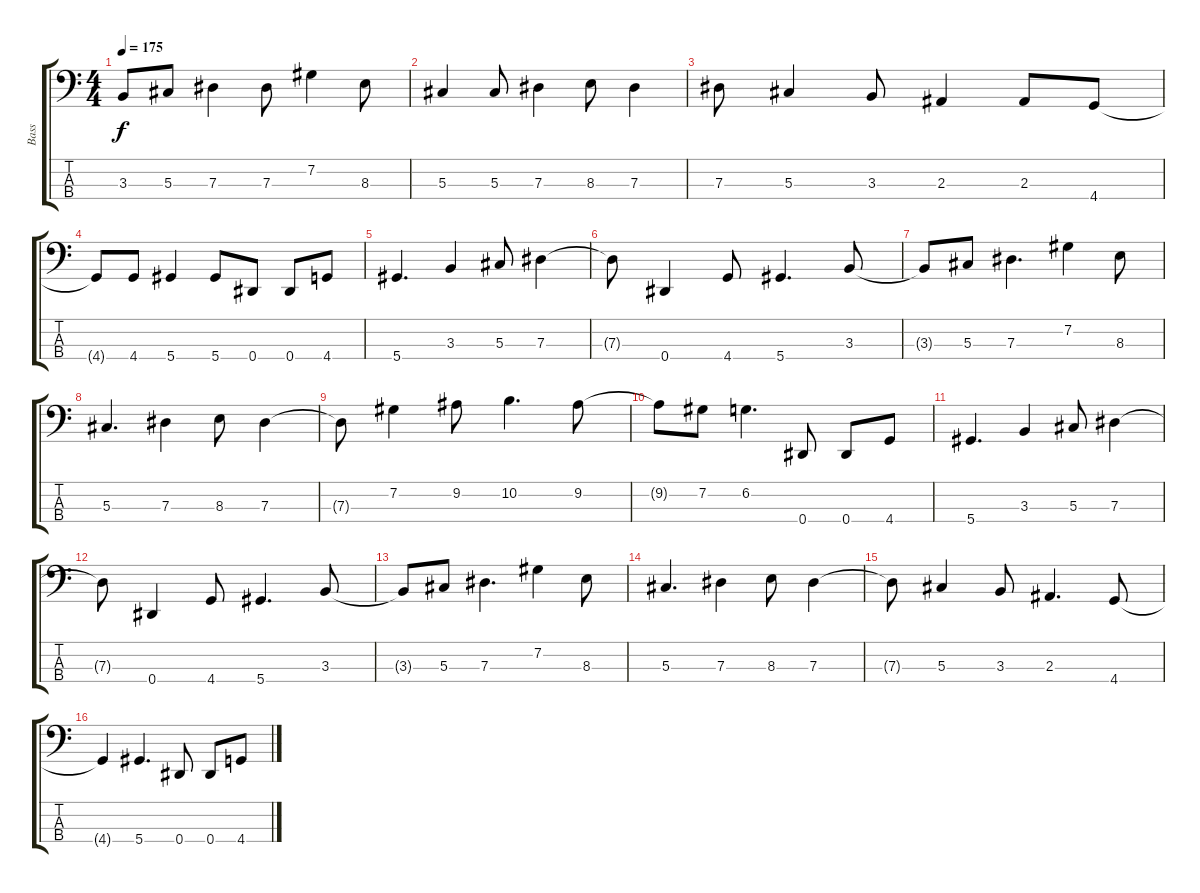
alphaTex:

\track ("Bass" "Bass") {instrument electricbasspick}
\staff {score tabs}
\tuning (Gb2 Db2 Ab1 Eb1) {hide}
\ts (4 4)
\tempo 175
\clef f4
\ks c
3.3{t}.8{dy f} 5.3.8 7.3.4 7.3.8 7.2.4 8.3.8 |
5.3.4 5.3.8 7.3.4 8.3.8 7.3.4 |
7.3.8 5.3.4 3.3.8 2.3.4 2.3.8 4.4.8 |
4.4{t}.8 4.4.8 5.4.4 5.4.8 0.4.8 0.4.8 4.4.8 |
5.4.4{d} 3.3.4 5.3.8 7.3.4 |
7.3{t}.8 0.4.4 4.4.8 5.4.4{d} 3.3.8 |
3.3{t}.8 5.3.8 7.3.4{d} 7.2.4 8.3.8 |
5.3.4{d} 7.3.4 8.3.8 7.3.4 |
7.3{t}.8 7.2.4 9.2.8 10.2.4{d} 9.2.8 |
9.2{t}.8 7.2.8 6.2.4{d} 0.4.8 0.4.8 4.4.8 |
5.4.4{d} 3.3.4 5.3.8 7.3.4 |
7.3{t}.8 0.4.4 4.4.8 5.4.4{d} 3.3.8 |
3.3{t}.8 5.3.8 7.3.4{d} 7.2.4 8.3.8 |
5.3.4{d} 7.3.4 8.3.8 7.3.4 |
7.3{t}.8 5.3.4 3.3.8 2.3.4{d} 4.4.8 |
4.4{t}.4 5.4.4{d} 0.4.8 0.4.8 4.4.8
